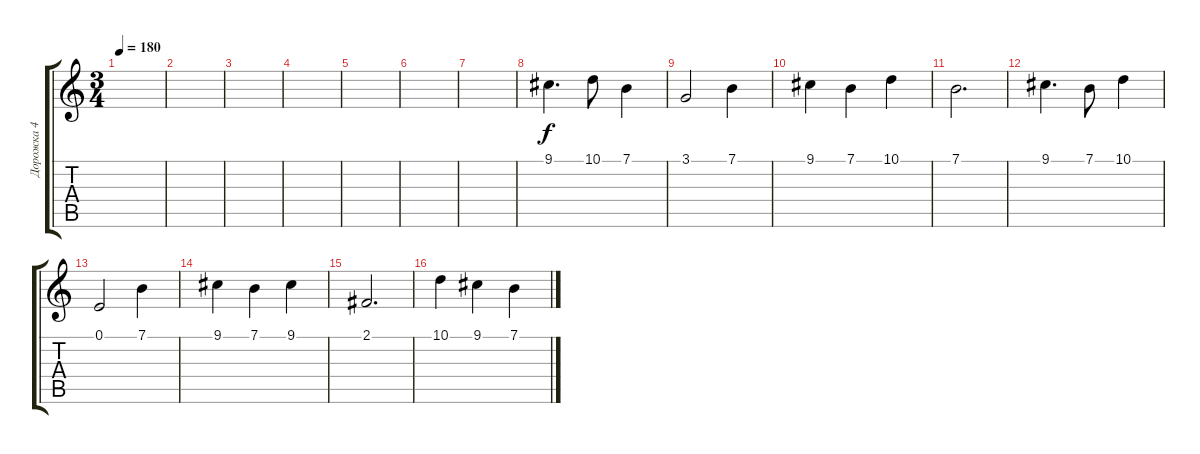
\track ("Дорожка 4" "Дорожка 4") {instrument acousticgrandpiano}
\staff {score tabs}
\tuning (E4 B3 G3 D3 A2 E2) {hide}
\ts (3 4)
\tempo 180
\clef g2
\ks c
|
|
|
|
|
|
|
9.1.4{d} 10.1.8 7.1.4 |
3.1.2 7.1.4 |
9.1.4 7.1.4 10.1.4 |
7.1.2{d} |
9.1.4{d} 7.1.8 10.1.4 |
0.1.2 7.1.4 |
9.1.4 7.1.4 9.1.4 |
2.1.2{d} |
10.1.4 9.1.4 7.1.4
